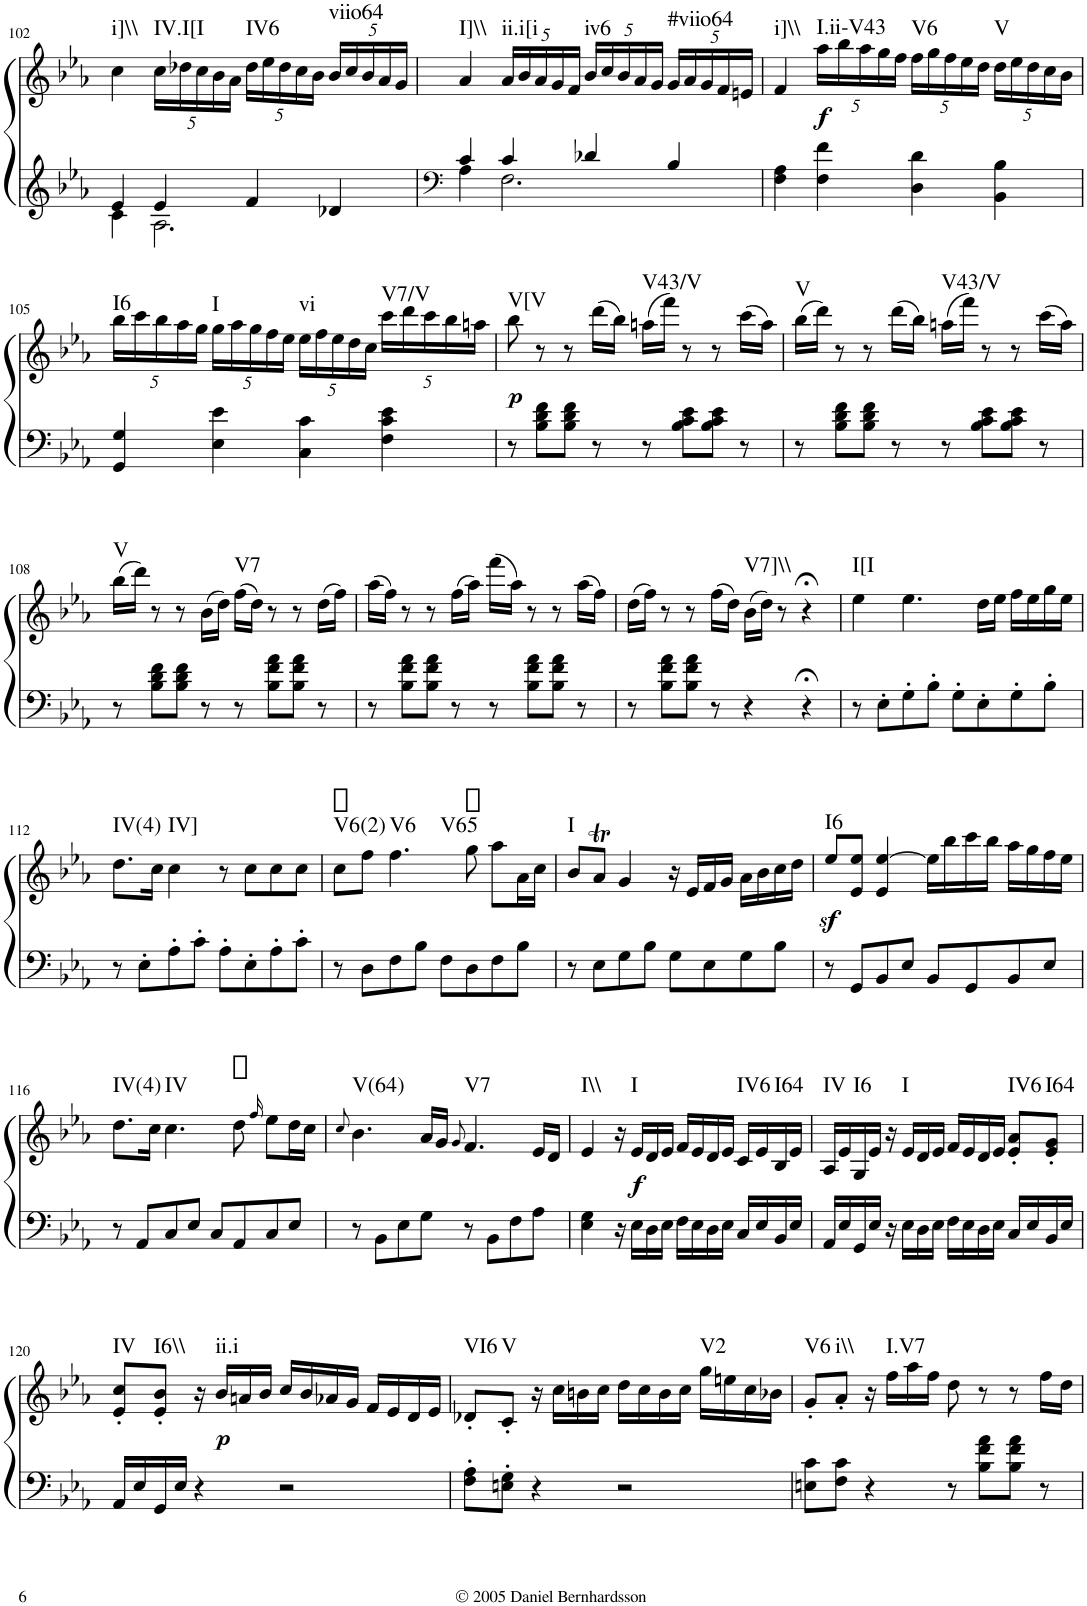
**kern	**kern	**dynam	**harte
*part1	*part1	*part1	*part1
*staff2	*staff1	*staff1/2	*
*I"Piano	*	*	*
*I'Pno.	*	*	*
!!LO:PB:g=z
*clefG2	*clefG2	*	*
*k[b-e-a-]	*k[b-e-a-]	*	*
*E-:	*E-:	*	*
*M4/4	*M4/4	*	*
*met(c)	*met(c)	*	*
=102	=102	=102	=102
*^	*	*	*
!	!	!	!	!LO:H:kt=i]\\
4e-/	4c\	4cc\	.	N
*	*	*Xbrackettup	*	*
!	!	!	!	!LO:H:kt=IV.I[I
4e-/	2.A-\	20cc\LL	.	N
.	.	20dd-X\	.	.
.	.	20cc\	.	.
.	.	20b-\	.	.
.	.	20a-\JJ	.	.
!	!	!	!	!LO:H:kt=IV6
4f/	.	20dd-\LL	.	N
.	.	20ee-\	.	.
.	.	20dd-\	.	.
.	.	20cc\	.	.
.	.	20b-\JJ	.	.
!	!	!	!	!LO:H:kt=viio64
4d-X/	.	20b-/LL	.	N
.	.	20cc/	.	.
.	.	20b-/	.	.
.	.	20a-/	.	.
.	.	20g/JJ	.	.
=103	=103	=103	=103	=103
*clefF4	*	*	*	*
!	!	!	!	!LO:H:kt=I]\\
4c/	4A-\	4a-/	.	N
!	!	!	!	!LO:H:kt=ii.i[i
4c/	2.F\	20a-/LL	.	N
.	.	20b-/	.	.
.	.	20a-/	.	.
.	.	20g/	.	.
.	.	20f/JJ	.	.
!	!	!	!	!LO:H:kt=iv6
4d-X/	.	20b-/LL	.	N
.	.	20cc/	.	.
.	.	20b-/	.	.
.	.	20a-/	.	.
.	.	20g/JJ	.	.
!	!	!	!	!LO:H:kt=#viio64
4B-/	.	20g/LL	.	N
.	.	20a-/	.	.
.	.	20g/	.	.
.	.	20f/	.	.
.	.	20en/JJ	.	.
*v	*v	*	*	*
=104	=104	=104	=104
!	!	!	!LO:H:kt=i]\\
4F\ 4A-\	4f/	.	N
!	!	!LO:DY:b	!LO:H:kt=I.ii-V43
4F\ 4f\	20aa-\LL	f	N
.	20bb-\	.	.
.	20aa-\	.	.
.	20gg\	.	.
.	20ff\JJ	.	.
!	!	!	!LO:H:kt=V6
4D\ 4d\	20ff\LL	.	N
.	20gg\	.	.
.	20ff\	.	.
.	20ee-\	.	.
.	20dd\JJ	.	.
!	!	!	!LO:H:kt=V
4BB-\ 4B-\	20dd\LL	.	N
.	20ee-\	.	.
.	20dd\	.	.
.	20cc\	.	.
.	20b-\JJ	.	.
!!LO:LB:g=z
=105	=105	=105	=105
!	!	!	!LO:H:kt=I6
4GG/ 4G/	20bb-\LL	.	N
.	20ccc\	.	.
.	20bb-\	.	.
.	20aa-\	.	.
.	20gg\JJ	.	.
!	!	!	!LO:H:kt=I
4E-\ 4e-\	20gg\LL	.	N
.	20aa-\	.	.
.	20gg\	.	.
.	20ff\	.	.
.	20ee-\JJ	.	.
!	!	!	!LO:H:kt=vi
4C\ 4c\	20ee-\LL	.	N
.	20ff\	.	.
.	20ee-\	.	.
.	20dd\	.	.
.	20cc\JJ	.	.
!	!	!	!LO:H:kt=V7/V
4F\ 4c\ 4e-\	20ccc\LL	.	N
.	20ddd\	.	.
.	20ccc\	.	.
.	20bb-\	.	.
.	20aan\JJ	.	.
=106	=106	=106	=106
!	!	!LO:DY:b	!LO:H:kt=V[V
8r	8bb-\	p	N
8B-\ 8d\ 8f\L	8r	.	.
8B-\ 8d\ 8f\J	8r	.	.
8r	(16ddd\LL	.	.
.	16bb-\JJ)	.	.
!	!	!	!LO:H:kt=V43/V
8r	(16aan\LL	.	N
.	16fff\JJ)	.	.
8B-\ 8c\ 8e-\L	8r	.	.
8B-\ 8c\ 8e-\J	8r	.	.
8r	(16ccc\LL	.	.
.	16aa\JJ)	.	.
=107	=107	=107	=107
!	!	!	!LO:H:kt=V
8r	(16bb-\LL	.	N
.	16ddd\JJ)	.	.
8B-\ 8d\ 8f\L	8r	.	.
8B-\ 8d\ 8f\J	8r	.	.
8r	(16ddd\LL	.	.
.	16bb-\JJ)	.	.
!	!	!	!LO:H:kt=V43/V
8r	(16aan\LL	.	N
.	16fff\JJ)	.	.
8B-\ 8c\ 8e-\L	8r	.	.
8B-\ 8c\ 8e-\J	8r	.	.
8r	(16ccc\LL	.	.
.	16aa\JJ)	.	.
!!LO:LB:g=z
=108	=108	=108	=108
!	!	!	!LO:H:kt=V
8r	(16bb-\LL	.	N
.	16ddd\JJ)	.	.
8B-\ 8d\ 8f\L	8r	.	.
8B-\ 8d\ 8f\J	8r	.	.
8r	(16b-\LL	.	.
.	16dd\JJ)	.	.
!	!	!	!LO:H:kt=V7
8r	(16ff\LL	.	N
.	16dd\JJ)	.	.
8B-\ 8f\ 8a-\L	8r	.	.
8B-\ 8f\ 8a-\J	8r	.	.
8r	(16dd\LL	.	.
.	16ff\JJ)	.	.
=109	=109	=109	=109
8r	(16aa-\LL	.	.
.	16ff\JJ)	.	.
8B-\ 8f\ 8a-\L	8r	.	.
8B-\ 8f\ 8a-\J	8r	.	.
8r	(16ff\LL	.	.
.	16aa-\JJ)	.	.
8r	(16fff\LL	.	.
.	16aa-\JJ)	.	.
8B-\ 8f\ 8a-\L	8r	.	.
8B-\ 8f\ 8a-\J	8r	.	.
8r	(16aa-\LL	.	.
.	16ff\JJ)	.	.
=110	=110	=110	=110
8r	(16dd\LL	.	.
.	16ff\JJ)	.	.
8B-\ 8f\ 8a-\L	8r	.	.
8B-\ 8f\ 8a-\J	8r	.	.
8r	(16ff\LL	.	.
.	16dd\JJ)	.	.
!	!	!	!LO:H:kt=V7]\\
4r	(16b-\LL	.	N
.	16dd\JJ)	.	.
.	8r	.	.
4r;<	4r;<	.	.
=111	=111	=111	=111
!	!	!	!LO:H:kt=I[I
8r	4ee-\	.	N
8E-'\L	.	.	.
8G'\	4.ee-\	.	.
8B-'\J	.	.	.
8G'\L	.	.	.
8E-'\	16dd\LL	.	.
.	16ee-\JJ	.	.
8G'\	16ff\LL	.	.
.	16ee-\	.	.
8B-'\J	16gg\	.	.
.	16ee-\JJ	.	.
!!LO:LB:g=z
=112	=112	=112	=112
!	!	!	!LO:H:kt=IV(4)
8r	8.dd\L	.	N
8E-'\L	.	.	.
.	16cc\Jk	.	.
!	!	!	!LO:H:kt=IV]
8A-'\	4cc\	.	N
8c'\J	.	.	.
8A-'\L	8r	.	.
8E-'\	8cc\L	.	.
8A-'\	8cc\	.	.
8c'\J	8cc\J	.	.
=113	=113	=113	=113
!	!	!	!LO:H:kt=V6(2)
8r	8cc\L	.	N
8D\L	8ff\J	.	.
!	!	!	!LO:H:n=1:kt=V6
!	!	!	!LO:H:n=2:kt=V65
8F\	4.ff\	.	N N
8B-\J	.	.	.
8F\L	.	.	.
8D\	8gg\	.	.
8F\	8aa-\L	.	.
8B-\J	16a-\L	.	.
.	16cc\JJ	.	.
=114	=114	=114	=114
!	!	!	!LO:H:kt=I
8r	8b-/L	.	N
8E-\L	8a-T/J	.	.
8G\	4g/	.	.
8B-\J	.	.	.
8G\L	16r	.	.
.	16e-/LL	.	.
8E-\	16f/	.	.
.	16g/JJ	.	.
8G\	16a-\LL	.	.
.	16b-\	.	.
8B-\J	16cc\	.	.
.	16dd\JJ	.	.
=115	=115	=115	=115
!	!	!LO:DY:b	!LO:H:kt=I6
8r	8ee-/L	sf	N
8GG/L	8e-/ 8ee-/J	.	.
8BB-/	4e-/ [4ee-/	.	.
8E-/J	.	.	.
8BB-/L	16ee-\LL]	.	.
.	16bb-\	.	.
8GG/	16ccc\	.	.
.	16bb-\JJ	.	.
8BB-/	16aa-\LL	.	.
.	16gg\	.	.
8E-/J	16ff\	.	.
.	16ee-\JJ	.	.
!!LO:LB:g=z
=116	=116	=116	=116
!	!	!	!LO:H:kt=IV(4)
8r	8.dd\L	.	N
8AA-/L	.	.	.
.	16cc\Jk	.	.
!	!	!	!LO:H:kt=IV
8C/	4.cc\	.	N
8E-/J	.	.	.
8C/L	.	.	.
8AA-/	8dd\	.	.
.	16qff/	.	.
8C/	8ee-\L	.	.
8E-/J	16dd\L	.	.
.	16cc\JJ	.	.
=117	=117	=117	=117
.	8qcc/	.	.
!	!	!	!LO:H:kt=V(64)
8r	4.b-\	.	N
8BB-\L	.	.	.
8E-\	.	.	.
8G\J	16a-/LL	.	.
.	16g/JJ	.	.
.	8qg/	.	.
!	!	!	!LO:H:kt=V7
8r	4.f/	.	N
8BB-\L	.	.	.
8F\	.	.	.
8A-\J	16e-/LL	.	.
.	16d/JJ	.	.
=118	=118	=118	=118
!	!	!	!LO:H:kt=I\\
4E-\ 4G\	4e-/	.	N
16r	16r	.	.
!	!	!LO:DY:b	!LO:H:kt=I
16E-\LL	16e-/LL	f	N
16D\	16d/	.	.
16E-\JJ	16e-/JJ	.	.
16F\LL	16f/LL	.	.
16E-\	16e-/	.	.
16D\	16d/	.	.
16E-\JJ	16e-/JJ	.	.
!	!	!	!LO:H:kt=IV6
16C/LL	16c/LL	.	N
16E-/	16e-/	.	.
!	!	!	!LO:H:kt=I64
16BB-/	16B-/	.	N
16E-/JJ	16e-/JJ	.	.
=119	=119	=119	=119
!	!	!	!LO:H:kt=IV
16AA-/LL	16A-/LL	.	N
16E-/	16e-/	.	.
!	!	!	!LO:H:kt=I6
16GG/	16G/	.	N
16E-/JJ	16e-/JJ	.	.
16r	16r	.	.
!	!	!	!LO:H:kt=I
16E-\LL	16e-/LL	.	N
16D\	16d/	.	.
16E-\JJ	16e-/JJ	.	.
16F\LL	16f/LL	.	.
16E-\	16e-/	.	.
16D\	16d/	.	.
16E-\JJ	16e-/JJ	.	.
!	!	!	!LO:H:kt=IV6
16C/LL	8e-/' 8a-/'L	.	N
16E-/	.	.	.
!	!	!	!LO:H:kt=I64
16BB-/	8e-/' 8g/'J	.	N
16E-/JJ	.	.	.
!!LO:LB:g=z
=120	=120	=120	=120
!	!	!	!LO:H:kt=IV
16AA-/LL	8e-/' 8cc/'L	.	N
16E-/	.	.	.
!	!	!	!LO:H:kt=I6\\
16GG/	8e-/' 8b-/'J	.	N
16E-/JJ	.	.	.
4r	16r	.	.
!	!	!LO:DY:b	!LO:H:kt=ii.i
.	16b-/LL	p	N
.	16an/	.	.
.	16b-/JJ	.	.
2r	16cc/LL	.	.
.	16b-/	.	.
.	16a-X/	.	.
.	16g/JJ	.	.
.	16f/LL	.	.
.	16e-/	.	.
.	16d/	.	.
.	16e-/JJ	.	.
=121	=121	=121	=121
!	!	!	!LO:H:kt=VI6
8F\' 8A-\'L	8d-X'/L	.	N
!	!	!	!LO:H:kt=V
8En\' 8G\'J	8c'/J	.	N
4r	16r	.	.
.	16cc\LL	.	.
.	16bn\	.	.
.	16cc\JJ	.	.
2r	16dd\LL	.	.
.	16cc\	.	.
.	16b\	.	.
.	16cc\JJ	.	.
!	!	!	!LO:H:kt=V2
.	16gg\LL	.	N
.	16een\	.	.
.	16cc\	.	.
.	16b-X\JJ	.	.
=122	=122	=122	=122
!	!	!	!LO:H:kt=V6
8En\ 8c\L	8g'/L	.	N
!	!	!	!LO:H:kt=i\\
8F\ 8c\J	8a-'/J	.	N
4r	16r	.	.
!	!	!	!LO:H:kt=I.V7
.	16ff\LL	.	N
.	16aa-\	.	.
.	16ff\JJ	.	.
8r	8dd\	.	.
8B-\ 8f\ 8a-\L	8r	.	.
8B-\ 8f\ 8a-\J	8r	.	.
8r	16ff\LL	.	.
.	16dd\JJ	.	.
=	=	=	=
*-	*-	*-	*-
